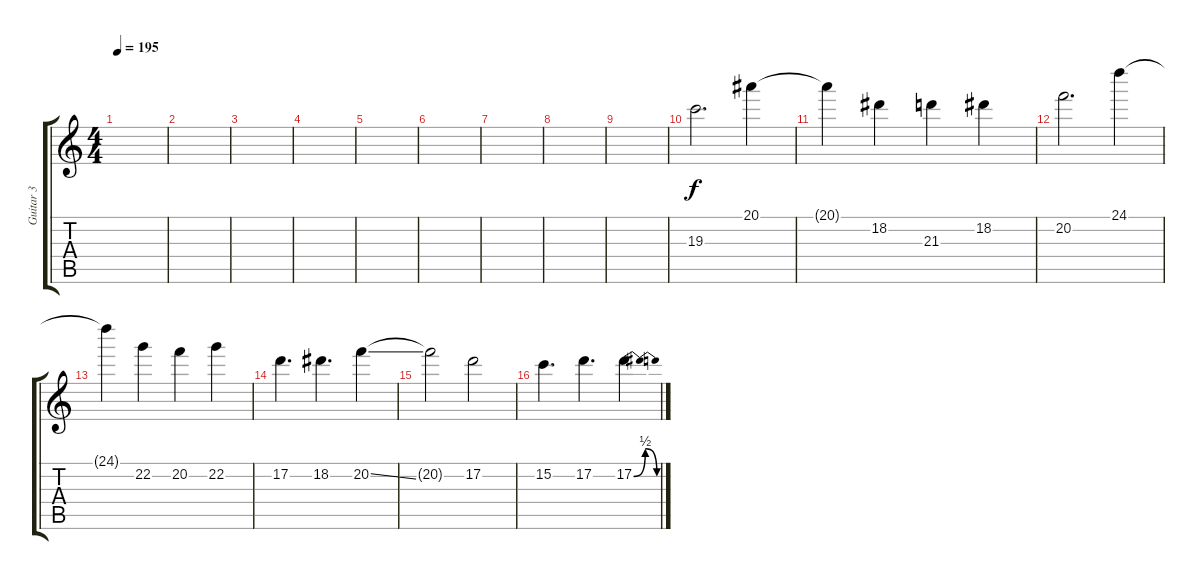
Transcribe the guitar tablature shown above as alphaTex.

\track ("Guitar 3" "Guitar 3") {instrument overdrivenguitar}
\staff {score tabs}
\tuning (D4 A3 F3 C3 G2 D2) {hide}
\ts (4 4)
\tempo 195
\clef g2
\ks c
|
|
|
|
|
|
|
|
|
19.3.2{d volume 7} 20.1.4 |
20.1{t}.4 18.2.4 21.3.4 18.2.4 |
20.2.2{d} 24.1.4 |
24.1{t}.4 22.2.4 20.2.4 22.2.4 |
17.2.4{d volume 11} 18.2.4{d} 20.2{ss}.4 |
20.2{t}.2 17.2.2 |
15.2.4{d} 17.2.4{d} 17.2{be (bendrelease 0 0 36 2 36 2 60 0)}.4
